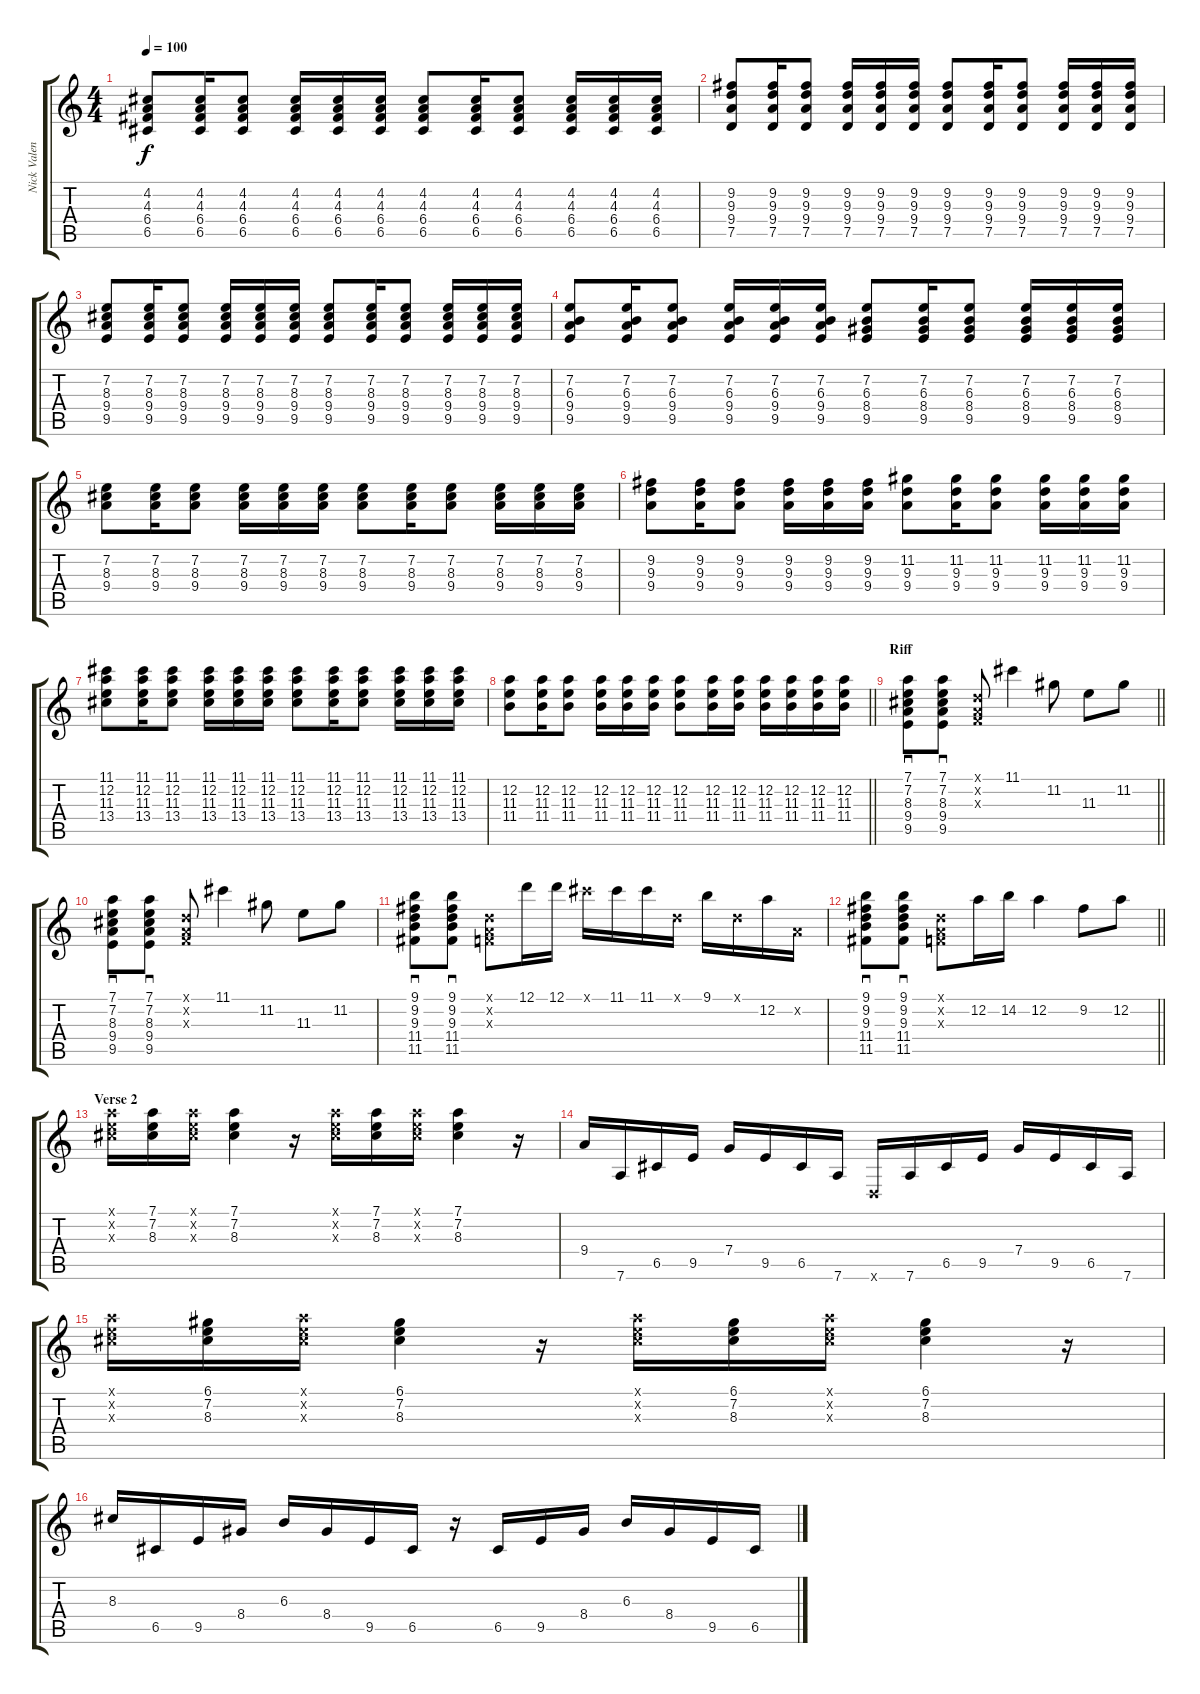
\track ("Nick Valensi" "Nick Valen") {solo instrument overdrivenguitar}
\staff {score tabs}
\tuning (D4 A3 F3 C3 G2 D2) {hide}
\ts (4 4)
\tempo 100
\clef g2
\ks c
(4.2 4.3 6.4 6.5).8{dy f} (4.2 4.3 6.4 6.5).16 (4.2 4.3 6.4 6.5).8 (4.2 4.3 6.4 6.5).16 (4.2 4.3 6.4 6.5).16 (4.2 4.3 6.4 6.5).16 (4.2 4.3 6.4 6.5).8 (4.2 4.3 6.4 6.5).16 (4.2 4.3 6.4 6.5).8 (4.2 4.3 6.4 6.5).16 (4.2 4.3 6.4 6.5).16 (4.2 4.3 6.4 6.5).16 |
(9.2 9.3 9.4 7.5).8 (9.2 9.3 9.4 7.5).16 (9.2 9.3 9.4 7.5).8 (9.2 9.3 9.4 7.5).16 (9.2 9.3 9.4 7.5).16 (9.2 9.3 9.4 7.5).16 (9.2 9.3 9.4 7.5).8 (9.2 9.3 9.4 7.5).16 (9.2 9.3 9.4 7.5).8 (9.2 9.3 9.4 7.5).16 (9.2 9.3 9.4 7.5).16 (9.2 9.3 9.4 7.5).16 |
(7.2 8.3 9.4 9.5).8 (7.2 8.3 9.4 9.5).16 (7.2 8.3 9.4 9.5).8 (7.2 8.3 9.4 9.5).16 (7.2 8.3 9.4 9.5).16 (7.2 8.3 9.4 9.5).16 (7.2 8.3 9.4 9.5).8 (7.2 8.3 9.4 9.5).16 (7.2 8.3 9.4 9.5).8 (7.2 8.3 9.4 9.5).16 (7.2 8.3 9.4 9.5).16 (7.2 8.3 9.4 9.5).16 |
(7.2 6.3 9.4 9.5).8 (7.2 6.3 9.4 9.5).16 (7.2 6.3 9.4 9.5).8 (7.2 6.3 9.4 9.5).16 (7.2 6.3 9.4 9.5).16 (7.2 6.3 9.4 9.5).16 (7.2 6.3 8.4 9.5).8 (7.2 6.3 8.4 9.5).16 (7.2 6.3 8.4 9.5).8 (7.2 6.3 8.4 9.5).16 (7.2 6.3 8.4 9.5).16 (7.2 6.3 8.4 9.5).16 |
(7.2 8.3 9.4).8 (7.2 8.3 9.4).16 (7.2 8.3 9.4).8 (7.2 8.3 9.4).16 (7.2 8.3 9.4).16 (7.2 8.3 9.4).16 (7.2 8.3 9.4).8 (7.2 8.3 9.4).16 (7.2 8.3 9.4).8 (7.2 8.3 9.4).16 (7.2 8.3 9.4).16 (7.2 8.3 9.4).16 |
(9.2 9.3 9.4).8 (9.2 9.3 9.4).16 (9.2 9.3 9.4).8 (9.2 9.3 9.4).16 (9.2 9.3 9.4).16 (9.2 9.3 9.4).16 (11.2 9.3 9.4).8 (11.2 9.3 9.4).16 (11.2 9.3 9.4).8 (11.2 9.3 9.4).16 (11.2 9.3 9.4).16 (11.2 9.3 9.4).16 |
(11.1 12.2 11.3 13.4).8 (11.1 12.2 11.3 13.4).16 (11.1 12.2 11.3 13.4).8 (11.1 12.2 11.3 13.4).16 (11.1 12.2 11.3 13.4).16 (11.1 12.2 11.3 13.4).16 (11.1 12.2 11.3 13.4).8 (11.1 12.2 11.3 13.4).16 (11.1 12.2 11.3 13.4).8 (11.1 12.2 11.3 13.4).16 (11.1 12.2 11.3 13.4).16 (11.1 12.2 11.3 13.4).16 |
\barLineRight lightlight
(12.2 11.3 11.4).8 (12.2 11.3 11.4).16 (12.2 11.3 11.4).8 (12.2 11.3 11.4).16 (12.2 11.3 11.4).16 (12.2 11.3 11.4).16 (12.2 11.3 11.4).8 (12.2 11.3 11.4).16 (12.2 11.3 11.4).16 (12.2 11.3 11.4).16 (12.2 11.3 11.4).16 (12.2 11.3 11.4).16 (12.2 11.3 11.4).16 |
\section ("" "Riff")
\barLineRight lightlight
(7.1 7.2 8.3 9.4 9.5).8{sd} (7.1 7.2 8.3 9.4 9.5).8{sd} (0.1{x} 0.2{x} 0.3{x}).8 11.1.4 11.2.8 11.3.8 11.2.8 |
\section ("" "")
(7.1 7.2 8.3 9.4 9.5).8{sd} (7.1 7.2 8.3 9.4 9.5).8{sd} (0.1{x} 0.2{x} 0.3{x}).8 11.1.4 11.2.8 11.3.8 11.2.8 |
(9.1 9.2 9.3 11.4 11.5).8{sd} (9.1 9.2 9.3 11.4 11.5).8{sd} (0.1{x} 0.2{x} 0.3{x}).8 12.1.16 12.1.16 11.1{x}.16 11.1.16 11.1.16 0.1{x}.16 9.1.16 0.1{x}.16 12.2.16 0.2{x}.16 |
\barLineRight lightlight
(9.1 9.2 9.3 11.4 11.5).8{sd} (9.1 9.2 9.3 11.4 11.5).8{sd} (0.1{x} 0.2{x} 0.3{x}).8 12.2.16 14.2.16 12.2.4 9.2.8 12.2.8 |
\section ("" "Verse 2")
(7.1{x} 7.2{x} 8.3{x}).16 (7.1 7.2 8.3).16 (7.1{x} 7.2{x} 8.3{x}).16 (7.1 7.2 8.3).4 r.16 (7.1{x} 7.2{x} 8.3{x}).16 (7.1 7.2 8.3).16 (7.1{x} 7.2{x} 8.3{x}).16 (7.1 7.2 8.3).4 r.16 |
9.4.16 7.6.16 6.5.16 9.5.16 7.4.16 9.5.16 6.5.16 7.6.16 0.6{x}.16 7.6.16 6.5.16 9.5.16 7.4.16 9.5.16 6.5.16 7.6.16 |
(7.1{x} 7.2{x} 8.3{x}).16 (6.1 7.2 8.3).16 (7.1{x} 7.2{x} 8.3{x}).16 (6.1 7.2 8.3).4 r.16 (7.1{x} 7.2{x} 8.3{x}).16 (6.1 7.2 8.3).16 (7.1{x} 7.2{x} 8.3{x}).16 (6.1 7.2 8.3).4 r.16 |
8.3.16 6.5.16 9.5.16 8.4.16 6.3.16 8.4.16 9.5.16 6.5.16 r.16 6.5.16 9.5.16 8.4.16 6.3.16 8.4.16 9.5.16 6.5.16
